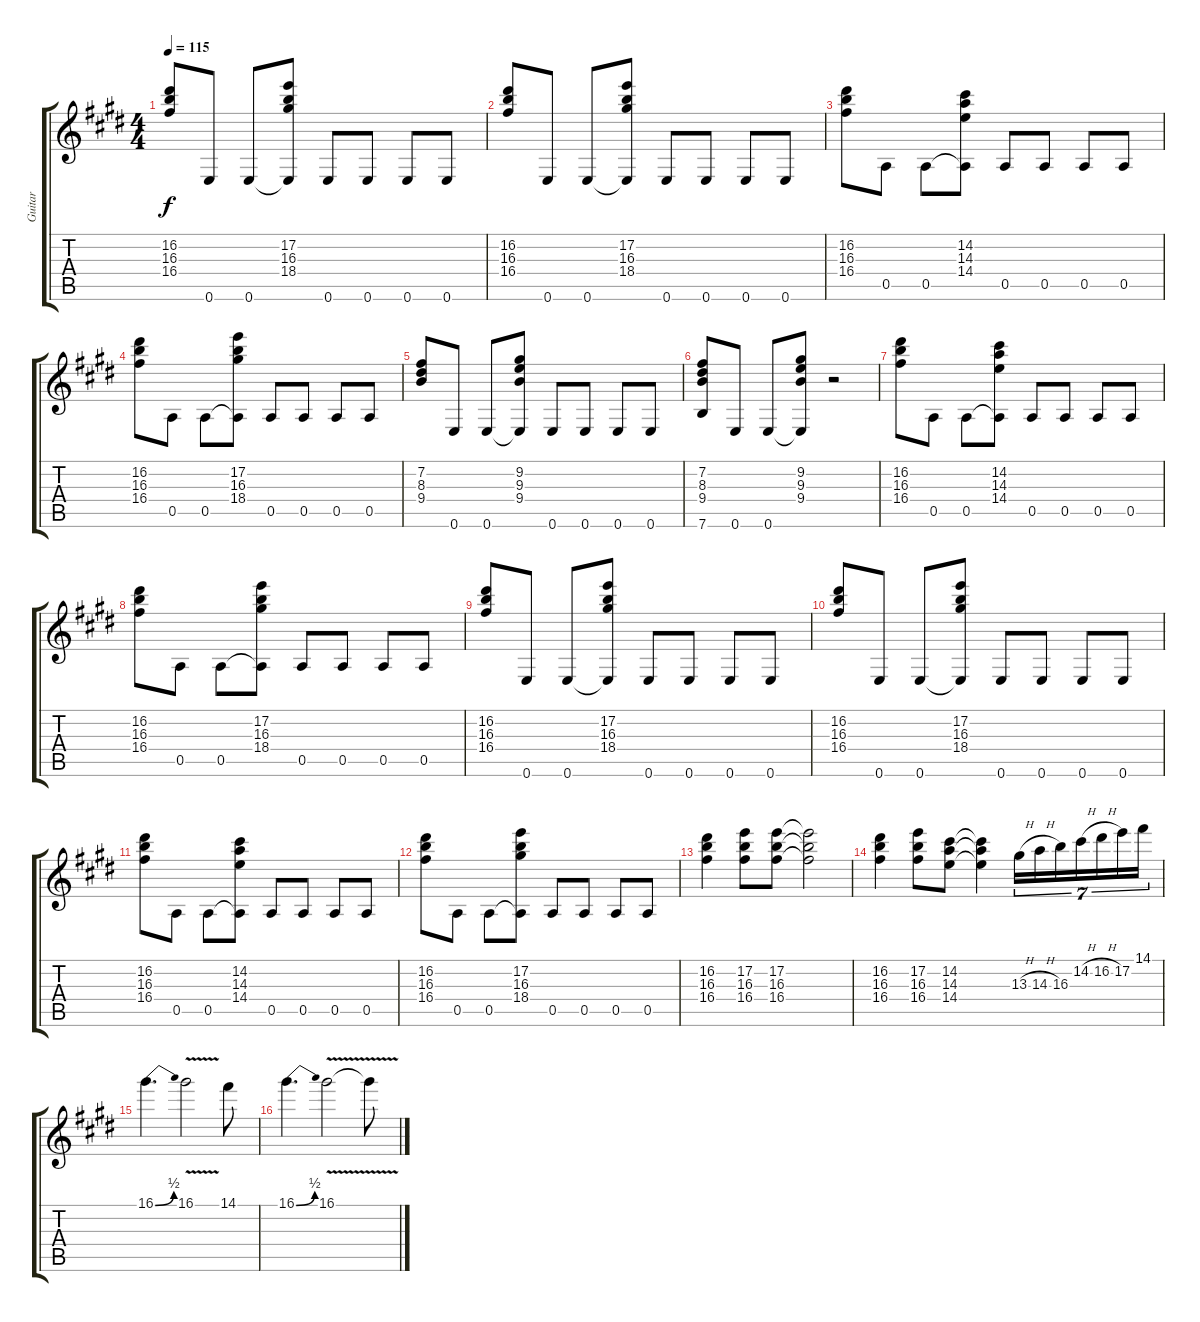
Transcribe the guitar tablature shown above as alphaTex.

\track ("Guitar" "Guitar") {instrument distortionguitar}
\staff {score tabs}
\tuning (E4 B3 G3 D3 A2 E2) {hide}
\ts (4 4)
\tempo 115
\clef g2
\ks c#minor
(16.2 16.3 16.4).8{dy f} 0.6.8 0.6.8 (17.2 16.3 18.4 0.6{t}).8 0.6.8 0.6.8 0.6.8 0.6.8 |
(16.2 16.3 16.4).8 0.6.8 0.6.8 (17.2 16.3 18.4 0.6{t}).8 0.6.8 0.6.8 0.6.8 0.6.8 |
(16.2 16.3 16.4).8 0.5.8 0.5.8 (14.2 14.3 14.4 0.5{t}).8 0.5.8 0.5.8 0.5.8 0.5.8 |
(16.2 16.3 16.4).8 0.5.8 0.5.8 (17.2 16.3 18.4 0.5{t}).8 0.5.8 0.5.8 0.5.8 0.5.8 |
(7.2 8.3 9.4).8 0.6.8 0.6.8 (9.2 9.3 9.4 0.6{t}).8 0.6.8 0.6.8 0.6.8 0.6.8 |
(7.2 8.3 9.4 7.6).8 0.6.8 0.6.8 (9.2 9.3 9.4 0.6{t}).8 r.2 |
(16.2 16.3 16.4).8 0.5.8 0.5.8 (14.2 14.3 14.4 0.5{t}).8 0.5.8 0.5.8 0.5.8 0.5.8 |
(16.2 16.3 16.4).8 0.5.8 0.5.8 (17.2 16.3 18.4 0.5{t}).8 0.5.8 0.5.8 0.5.8 0.5.8 |
(16.2 16.3 16.4).8 0.6.8 0.6.8 (17.2 16.3 18.4 0.6{t}).8 0.6.8 0.6.8 0.6.8 0.6.8 |
(16.2 16.3 16.4).8 0.6.8 0.6.8 (17.2 16.3 18.4 0.6{t}).8 0.6.8 0.6.8 0.6.8 0.6.8 |
(16.2 16.3 16.4).8 0.5.8 0.5.8 (14.2 14.3 14.4 0.5{t}).8 0.5.8 0.5.8 0.5.8 0.5.8 |
(16.2 16.3 16.4).8 0.5.8 0.5.8 (17.2 16.3 18.4 0.5{t}).8 0.5.8 0.5.8 0.5.8 0.5.8 |
(16.2 16.3 16.4).4 (17.2 16.3 16.4).8 (17.2 16.3 16.4).8 (17.2{t} 16.3{t} 16.4{t}).2 |
(16.2 16.3 16.4).4 (17.2 16.3 16.4).8 (14.2 14.3 14.4).8 (14.2{t} 14.3{t} 14.4{t}).4 13.3{h}.16{tu (7 4) volume 13} 14.3{h}.16{tu (7 4)} 16.3.16{tu (7 4)} 14.2{h}.16{tu (7 4)} 16.2{h}.16{tu (7 4)} 17.2.16{tu (7 4)} 14.1.16{tu (7 4)} |
16.1{be (bend 0 0 60 2)}.4{d} 16.1{v}.2 14.1.8 |
16.1{be (bend 0 0 60 2)}.4{d} 16.1{v}.2 16.1{t}.8
